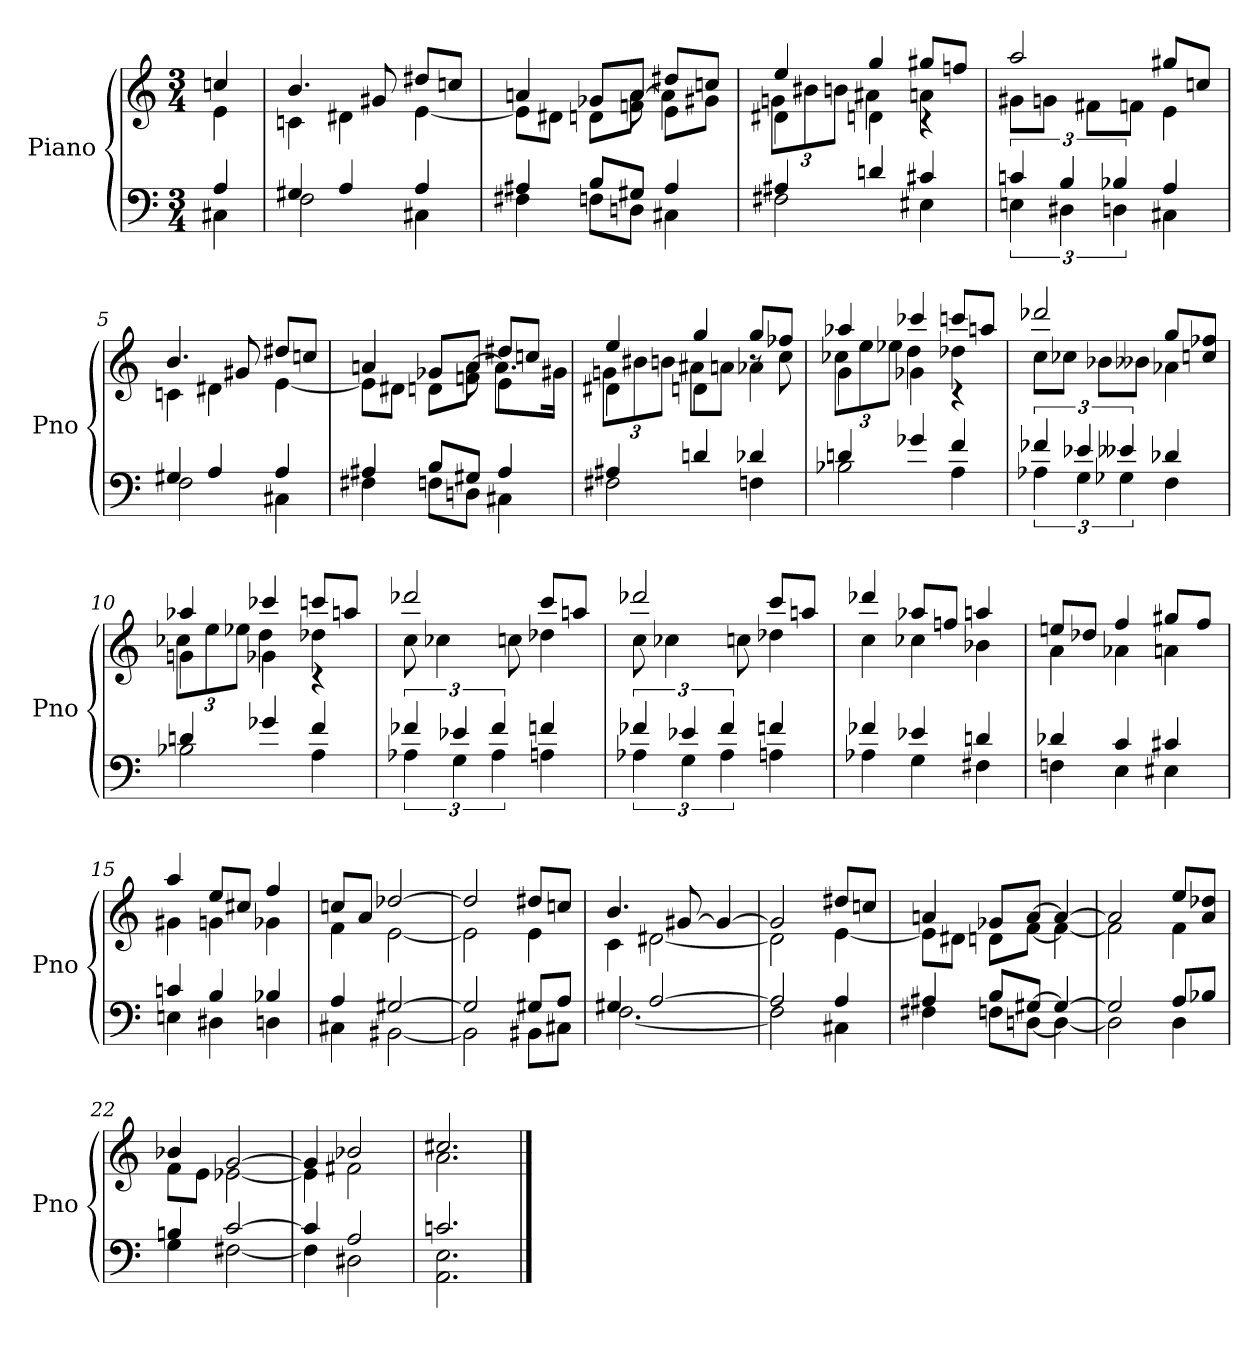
**kern	**kern
*part1	*part1
*staff2	*staff1
*I"Piano	*
*I'Pno	*
*clefF4	*clefG2
*k[]	*k[]
*M3/4	*M3/4
=	=
*^	*^
4A	4C#X	4ccn	4e
=1	=1	=1	=1
4G#X	2F	4.b	4cn
4A	.	.	4d#X
.	.	8g#X	.
4A	4C#X	8dd#XL	[4e
.	.	8ccnJ	.
=2	=2	=2	=2
*	*	*	*^
4A#X	4F#X	4an	8eL]	4ryy
.	.	.	8d#XJ	.
8BL	8FnL	8g-XL	8dnL	8ryy
8G#XJ	8DnJ	8aJ	8fnJ	[8a\
4A#	4C#X	8dd#XL	8eL	4a\]
.	.	8ccnJ	8g#XJ	.
=3	=3	=3	=3	=3
4A#X	2F#X	4ee	4d#X	12gn\L
.	.	.	.	12b#X\
.	.	.	.	12bn\J
4dn	.	4gg	4dn	4a#X\
4c#X	4E#X	8gg#XL	4rc	4an\
.	.	8ffnJ	.	.
*	*	*	*v	*v
=4	=4	=4	=4
6cn	6En	2aa	8g#XL
.	.	.	8gnJ
6B	6D#X	.	.
.	.	.	8f#XL
6B-X	6Dn	.	.
.	.	.	8fnJ
4A	4C#X	8gg#XL	4e
.	.	8ccnJ	.
=5	=5	=5	=5
4G#X	2F	4.b	4cn
4A	.	.	4d#X
.	.	8g#X	.
4A	4C#X	8dd#XL	[4e
.	.	8ccnJ	.
=6	=6	=6	=6
*	*	*	*^
4A#X	4F#X	4an	8eL]	4ryy
.	.	.	8d#XJ	.
8BL	8FnL	8g-XL	8dnL	8ryy
8G#XJ	8DnJ	8aJ	8fnJ	[8a\
4A#	4C#X	8dd#XL	4e	8.a\L]
.	.	8ccnJ	.	.
.	.	.	.	16g#X\Jk
=7	=7	=7	=7	=7
4A#X	2F#X	4ee	4d#X	12gn\L
.	.	.	.	12b#X\
.	.	.	.	12bn\J
4dn	.	4gg	4dn	8a#X\L
.	.	.	.	8an\J
4d-X	4Fn	8ggL	4a-X	8r
.	.	8ff-XJ	.	8cc\
=8	=8	=8	=8	=8
4dn	2B-X	4aa-X	4g	12cc-X\L
.	.	.	.	12ee\
.	.	.	.	12ee-X\J
4g-X	.	4ccc-X	4g-X	4dd\
4f	4A	8cccnL	4rc	4dd-X\
.	.	8aanJ	.	.
*	*	*	*v	*v
=9	=9	=9	=9
6f-X	6A-X	2ddd-X	8ccL
.	.	.	8cc-XJ
6e-X	6G	.	.
.	.	.	8b-XL
6e--X	6G-X	.	.
.	.	.	8b--XJ
4d-X	4F	8ggL	4a-X
.	.	8ccn 8ff-XJ	.
=10	=10	=10	=10
*	*	*	*^
4dn	2B-X	4aa-X	4gn	12cc-X\L
.	.	.	.	12ee\
.	.	.	.	12ee-X\J
4g-X	.	4ccc-X	4g-X	4dd\
4f	4A	8cccnL	4rc	4dd-X\
.	.	8aanJ	.	.
*	*	*	*v	*v
=11	=11	=11	=11
6f-X	6A-X	2ddd-X	8cc
.	.	.	4cc-X
6e-X	6G	.	.
6f-	6A-	.	.
.	.	.	8ccn
4fn	4An	8cccL	4dd-X
.	.	8aanJ	.
=12	=12	=12	=12
6f-X	6A-X	2ddd-X	8cc
.	.	.	4cc-X
6e-X	6G	.	.
6f-	6A-	.	.
.	.	.	8ccn
4fn	4An	8cccL	4dd-X
.	.	8aanJ	.
=13	=13	=13	=13
4f-X	4A-X	4ddd-X	4cc
4e-X	4G	8aa-XL	4cc-X
.	.	8ffnJ	.
4dn	4F#X	4aan	4b-X
=14	=14	=14	=14
4d-X	4Fn	8eenL	4a
.	.	8dd-XJ	.
4c	4E	4ff	4a-X
4c#X	4E#X	8gg#XL	4an
.	.	8ffJ	.
=15	=15	=15	=15
4cn	4En	4aa	4g#X
4B	4D#X	8eeL	4gn
.	.	8cc#XJ	.
4B-X	4Dn	4ff	4g-X
=16	=16	=16	=16
4A	4C#X	8ccnL	4f
.	.	8aJ	.
[2G#X	[2BB#X	[2dd-X	[2e
=17	=17	=17	=17
2G#]	2BB#]	2dd-]	2e]
8G#XL	8BB#XL	8dd#XL	4e
8AJ	8C#XJ	8ccnJ	.
=18	=18	=18	=18
4G#X	[2.F	4.b	4c
[2A	.	.	[2d#X
.	.	[8g#X	.
.	.	4g#_	.
=19	=19	=19	=19
2A]	2F]	2g#]	2d#]
4A	4C#X	8dd#XL	[4e
.	.	8ccnJ	.
=20	=20	=20	=20
4A#X	4F#X	4an	8eL]
.	.	.	8d#XJ
8BL	8FnL	8g-XL	8dnL
[8G#XJ	[8DnJ	[8aJ	[8fJ
4G#_	4D_	4a_	4f_
=21	=21	=21	=21
2G#]	2D]	2a]	2f]
8AL	4D	8eeL	4f
8B-XJ	.	8a 8dd-XJ	.
=22	=22	=22	=22
4Bn	4G	4b-X	8fL
.	.	.	8eJ
[2c	[2F#X	[2g	[2e-X
=23	=23	=23	=23
4c]	4F#]	4g]	4e-]
2A	2D#X	2b-X	2f#X
=24	=24	=24	=24
2.cn	2.AA 2.E	2.cc#X	2.a
*v	*v	*	*
*	*v	*v
==	==
*-	*-
